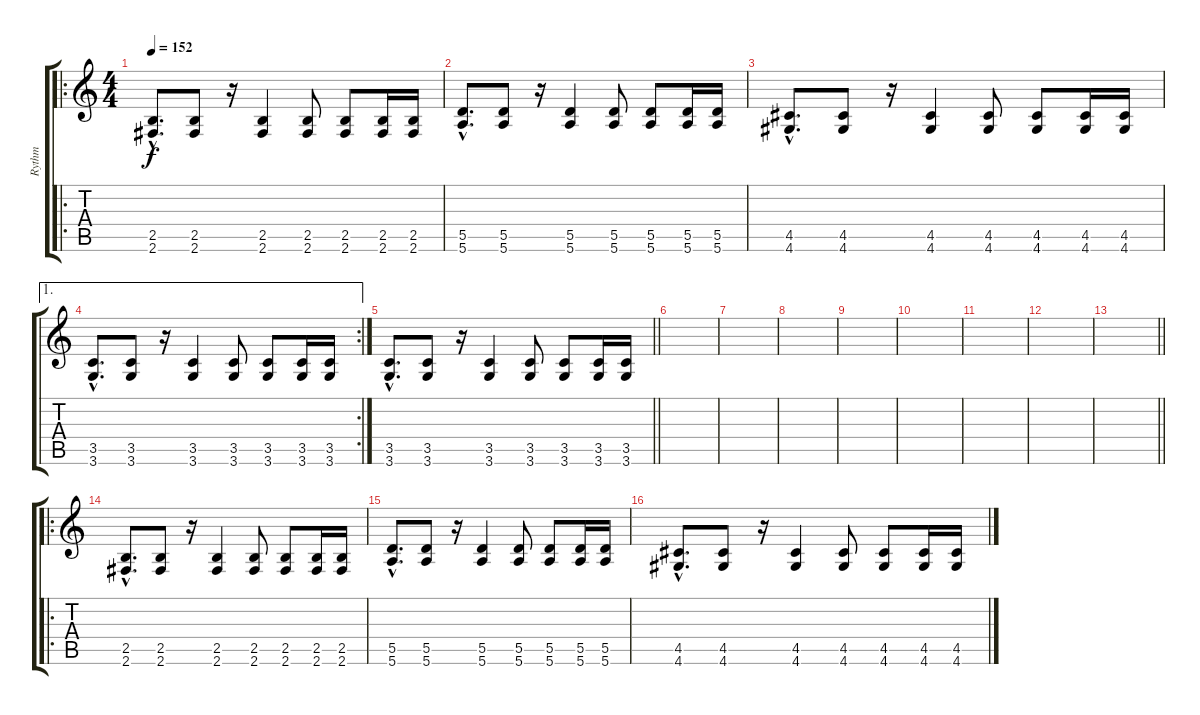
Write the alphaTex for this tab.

\track ("Rythm" "Rythm") {instrument distortionguitar}
\staff {score tabs}
\tuning (E4 B3 G3 D3 A2 E2) {hide}
\ro
\ts (4 4)
\tempo 152
\clef g2
\ks c
(2.5{hac} 2.6{hac}).8{d dy f} (2.5 2.6).8 r.16 (2.5 2.6).4 (2.5 2.6).8 (2.5 2.6).8 (2.5 2.6).16 (2.5 2.6).16 |
(5.5{hac} 5.6{hac}).8{d} (5.5 5.6).8 r.16 (5.5 5.6).4 (5.5 5.6).8 (5.5 5.6).8 (5.5 5.6).16 (5.5 5.6).16 |
(4.5{hac} 4.6{hac}).8{d} (4.5 4.6).8 r.16 (4.5 4.6).4 (4.5 4.6).8 (4.5 4.6).8 (4.5 4.6).16 (4.5 4.6).16 |
\ae 1
\rc 2
(3.5{hac} 3.6{hac}).8{d} (3.5 3.6).8 r.16 (3.5 3.6).4 (3.5 3.6).8 (3.5 3.6).8 (3.5 3.6).16 (3.5 3.6).16 |
\barLineRight lightlight
(3.5{hac} 3.6{hac}).8{d} (3.5 3.6).8 r.16 (3.5 3.6).4 (3.5 3.6).8 (3.5 3.6).8 (3.5 3.6).16 (3.5 3.6).16 |
|
|
|
|
|
|
|
\barLineRight lightlight
|
\ro
(2.5{hac} 2.6{hac}).8{d} (2.5 2.6).8 r.16 (2.5 2.6).4 (2.5 2.6).8 (2.5 2.6).8 (2.5 2.6).16 (2.5 2.6).16 |
(5.5{hac} 5.6{hac}).8{d} (5.5 5.6).8 r.16 (5.5 5.6).4 (5.5 5.6).8 (5.5 5.6).8 (5.5 5.6).16 (5.5 5.6).16 |
(4.5{hac} 4.6{hac}).8{d} (4.5 4.6).8 r.16 (4.5 4.6).4 (4.5 4.6).8 (4.5 4.6).8 (4.5 4.6).16 (4.5 4.6).16
